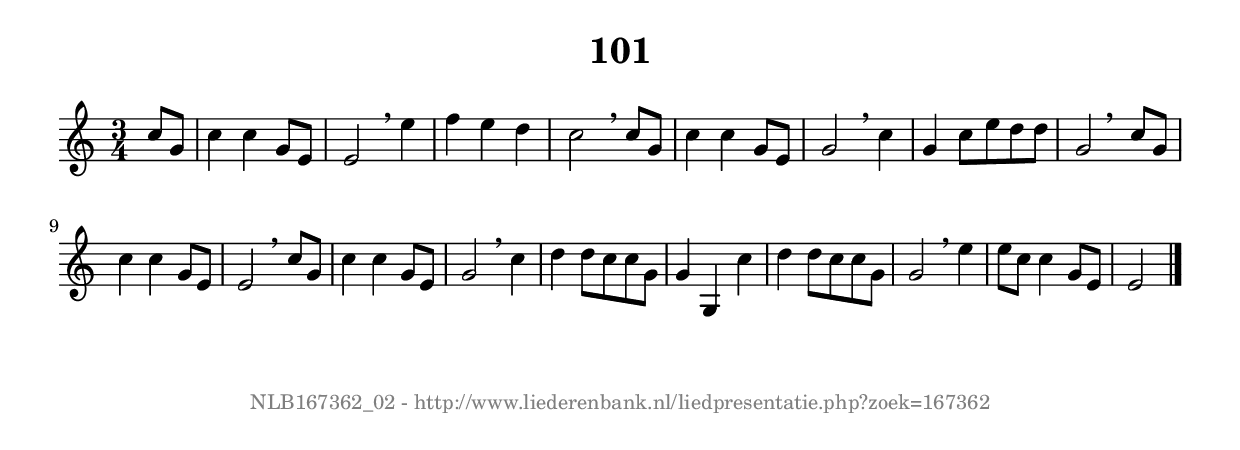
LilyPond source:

%
% produced by wce2krn 1.64 (7 June 2014)
%
\version"2.16"
#(append! paper-alist '(("long" . (cons (* 210 mm) (* 2000 mm)))))
#(set-default-paper-size "long")
sb = {\breathe}
mBreak = {\breathe }
bBreak = {\breathe }
x = {\once\override NoteHead #'style = #'cross }
gl=\glissando
itime={\override Staff.TimeSignature #'stencil = ##f }
ficta = {\once\set suggestAccidentals = ##t}
fine = {\once\override Score.RehearsalMark #'self-alignment-X = #1 \mark \markup {\italic{Fine}}}
dc = {\once\override Score.RehearsalMark #'self-alignment-X = #1 \mark \markup {\italic{D.C.}}}
dcf = {\once\override Score.RehearsalMark #'self-alignment-X = #1 \mark \markup {\italic{D.C. al Fine}}}
dcc = {\once\override Score.RehearsalMark #'self-alignment-X = #1 \mark \markup {\italic{D.C. al Coda}}}
ds = {\once\override Score.RehearsalMark #'self-alignment-X = #1 \mark \markup {\italic{D.S.}}}
dsf = {\once\override Score.RehearsalMark #'self-alignment-X = #1 \mark \markup {\italic{D.S. al Fine}}}
dsc = {\once\override Score.RehearsalMark #'self-alignment-X = #1 \mark \markup {\italic{D.S. al Coda}}}
pv = {\set Score.repeatCommands = #'((volta "1"))}
sv = {\set Score.repeatCommands = #'((volta "2"))}
tv = {\set Score.repeatCommands = #'((volta "3"))}
qv = {\set Score.repeatCommands = #'((volta "4"))}
xv = {\set Score.repeatCommands = #'((volta #f))}
\header{ tagline = ""
title = "101"
}
\score {{
\key c \major
\relative g'
{
\set melismaBusyProperties = #'()
\partial 32*8
\time 3/4
\tempo 4=120
\override Score.MetronomeMark #'transparent = ##t
\override Score.RehearsalMark #'break-visibility = #(vector #t #t #f)
c8 g c4 c g8 e e2 \sb e'4 f e d c2 \mBreak
c8 g c4 c g8 e g2 \sb c4 g c8 e d d g,2 \bar ":|:" \bBreak
c8 g c4 c g8 e e2 \sb c'8 g c4 c g8 e g2 \mBreak
c4 d d8 c c g g4 g, c' d d8 c c g g2 \sb e'4 e8 c c4 g8 e e2 \bar "|."
 }}
 \midi { }
 \layout {
            indent = 0.0\cm
}
}
\markup { \vspace #0 } \markup { \with-color #grey \fill-line { \center-column { \smaller "NLB167362_02 - http://www.liederenbank.nl/liedpresentatie.php?zoek=167362" } } }
